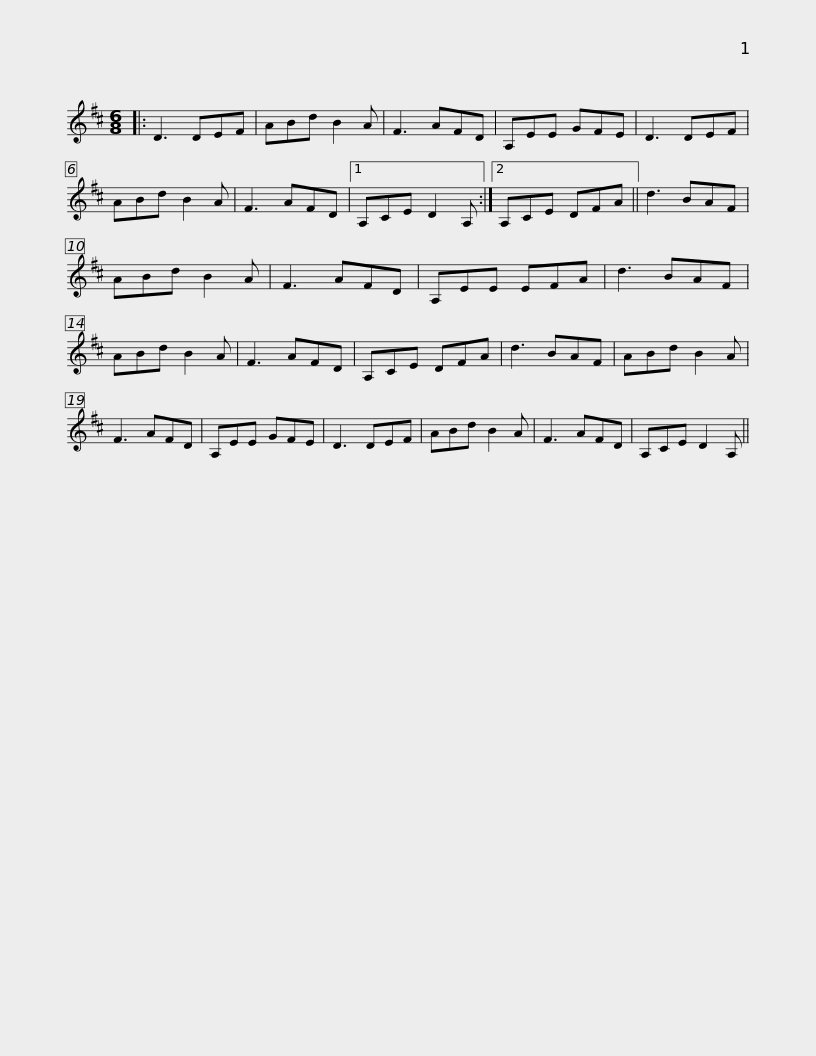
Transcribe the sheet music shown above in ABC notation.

X:1
L:1/8
M:6/8
I:linebreak $
K:D
V:1 treble
V:1
|: D3 DEF | ABd B2 A | F3 AFD | A,EE GFE | D3 DEF | %5
 ABd B2 A | F3 AFD |1 A,CE D2 A, :|2$ A,CE DFA || d3 BAF | %10
 ABd B2 A | F3 AFD | A,EE EFA | d3 BAF | ABd B2 A | %15
 F3 AFD |$ A,CE DFA | d3 BAF | ABd B2 A | F3 AFD | %20
 A,EE GFE | D3 DEF | ABd B2 A | F3 AFD |$ A,CE D2 A, || %25
